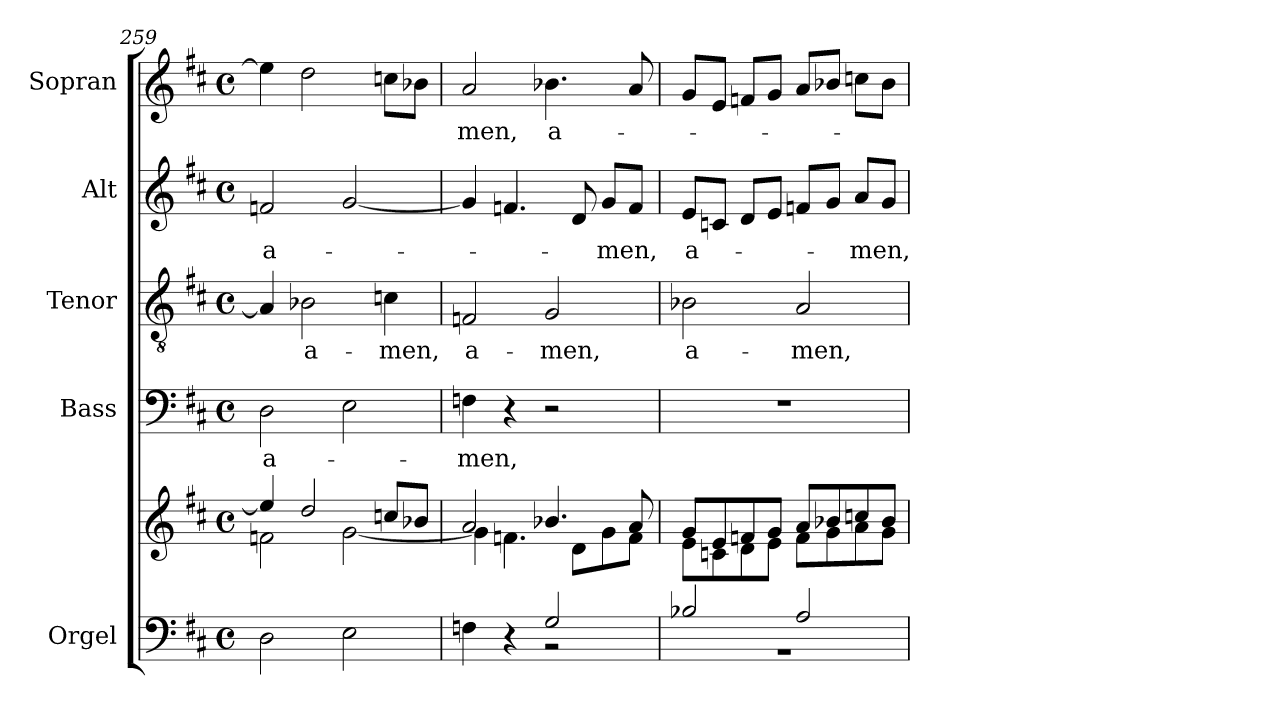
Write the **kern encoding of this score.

**kern	**kern	**kern	**text	**kern	**text	**kern	**text	**kern	**text
*part5	*part5	*part4	*part4	*part3	*part3	*part2	*part2	*part1	*part1
*staff6	*staff5	*staff4	*staff4	*staff3	*staff3	*staff2	*staff2	*staff1	*staff1
*I"Orgel	*	*I"Bass	*	*I"Tenor	*	*I"Alt	*	*I"Sopran	*
*I'Org.	*	*I'B.	*	*I'T.	*	*I'A.	*	*I'S.	*
*clefF4	*clefG2	*clefF4	*	*clefGv2	*	*clefG2	*	*clefG2	*
*k[f#c#]	*k[f#c#]	*k[f#c#]	*	*k[f#c#]	*	*k[f#c#]	*	*k[f#c#]	*
*D:	*D:	*D:	*	*D:	*	*D:	*	*D:	*
*M4/4	*M4/4	*M4/4	*	*M4/4	*	*M4/4	*	*M4/4	*
*met(c)	*met(c)	*met(c)	*	*met(c)	*	*met(c)	*	*met(c)	*
=259	=259	=259	=259	=259	=259	=259	=259	=259	=259
*	*^	*	*	*	*	*	*	*	*
!	!	!	!	!LO:LY:b	!	!	!	!LO:LY:b	!	!
2D\	4ee/]	2fn\	2D\	a-	4A/]	.	2fn/	a-	4ee\]	.
!	!	!	!	!	!	!LO:LY:b	!	!	!	!
.	2dd/	.	.	.	2B-X\	a-	.	.	2dd\	.
2E\	.	[<2g\	2E\	.	.	.	[2g/	.	.	.
!	!	!	!	!	!	!LO:LY:b	!	!	!	!
.	8ccn/L	.	.	.	4cn\	-men,	.	.	8ccn\L	.
.	8b-X/J	.	.	.	.	.	.	.	8b-X\J	.
=260	=260	=260	=260	=260	=260	=260	=260	=260	=260	=260
*^	*	*	*	*	*	*	*	*	*	*
!	!	!	!	!	!LO:LY:b	!	!LO:LY:b	!	!	!	!LO:LY:b
4Fn\	2ryy	2a/	4g\]	4Fn\	-men,	2Fn/	a-	4g/]	.	2a/	-men,
4r	.	.	4.fn\	4r	.	.	.	4.fn/	.	.	.
!	!	!	!	!	!	!	!LO:LY:b	!	!	!	!LO:LY:b
2G/	2rBB	4.b-X/	.	2r	.	2G/	-men,	.	.	4.b-X\	a-
.	.	.	8d\L	.	.	.	.	8d/	.	.	.
!	!	!	!	!	!	!	!	!	!LO:LY:b	!	!
.	.	.	8g\	.	.	.	.	8g/L	-men,	.	.
.	.	8a/	8f\J	.	.	.	.	8f/J	.	8a/	.
!!LO:PB:g=z
=261	=261	=261	=261	=261	=261	=261	=261	=261	=261	=261	=261
!	!	!	!	!	!	!	!LO:LY:b	!	!LO:LY:b	!	!
2B-X/	1rBB	8g/L	8e\L	1r	.	2B-X\	a-	8e/L	a-	8g/L	.
.	.	8e/	8cn\	.	.	.	.	8cn/J	.	8e/J	.
.	.	8fn/	8d\	.	.	.	.	8d/L	.	8fn/L	.
.	.	8g/J	8e\J	.	.	.	.	8e/J	.	8g/J	.
!	!	!	!	!	!	!	!LO:LY:b	!	!	!	!
2A/	.	8a/L	8f\L	.	.	2A/	-men,	8fn/L	.	8a/L	.
.	.	8b-X/	8g\	.	.	.	.	8g/J	.	8b-X/J	.
!	!	!	!	!	!	!	!	!	!LO:LY:b	!	!
.	.	8ccn/	8a\	.	.	.	.	8a/L	-men,	8ccn\L	.
.	.	8b-/J	8g\J	.	.	.	.	8g/J	.	8b-\J	.
*v	*v	*	*	*	*	*	*	*	*	*	*
*	*v	*v	*	*	*	*	*	*	*	*
=	=	=	=	=	=	=	=	=	=
*-	*-	*-	*-	*-	*-	*-	*-	*-	*-
